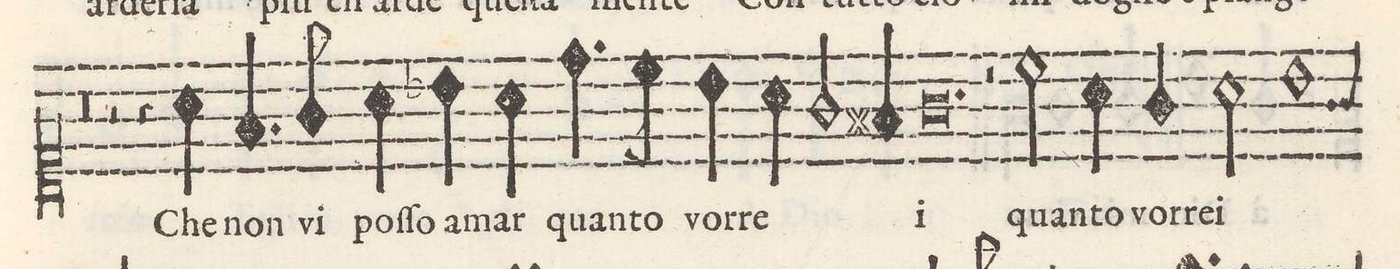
**kern	**text
*I"QVINTO	*
*clefC1	*
*k[]	*
*M2/1	*
4a\	Che
4.f/	non
8g/	vi
4a\	poſ-
4b-X\	ſo a-
=22-	=22-
4a\	-mar
4.dd\	quan-
8cc\	-to
4bny\	vor-
4a\	-re-
2g/	.
4f#X/	.
=23-	=23-
0.g	-i
=24-	=24-
2r	.
2cc\	quan-
=25-	=25-
4a\	-to
4g/	vor-
2a\	-rei
1b	.
=26-	=26-
2r	.
*-	*-
